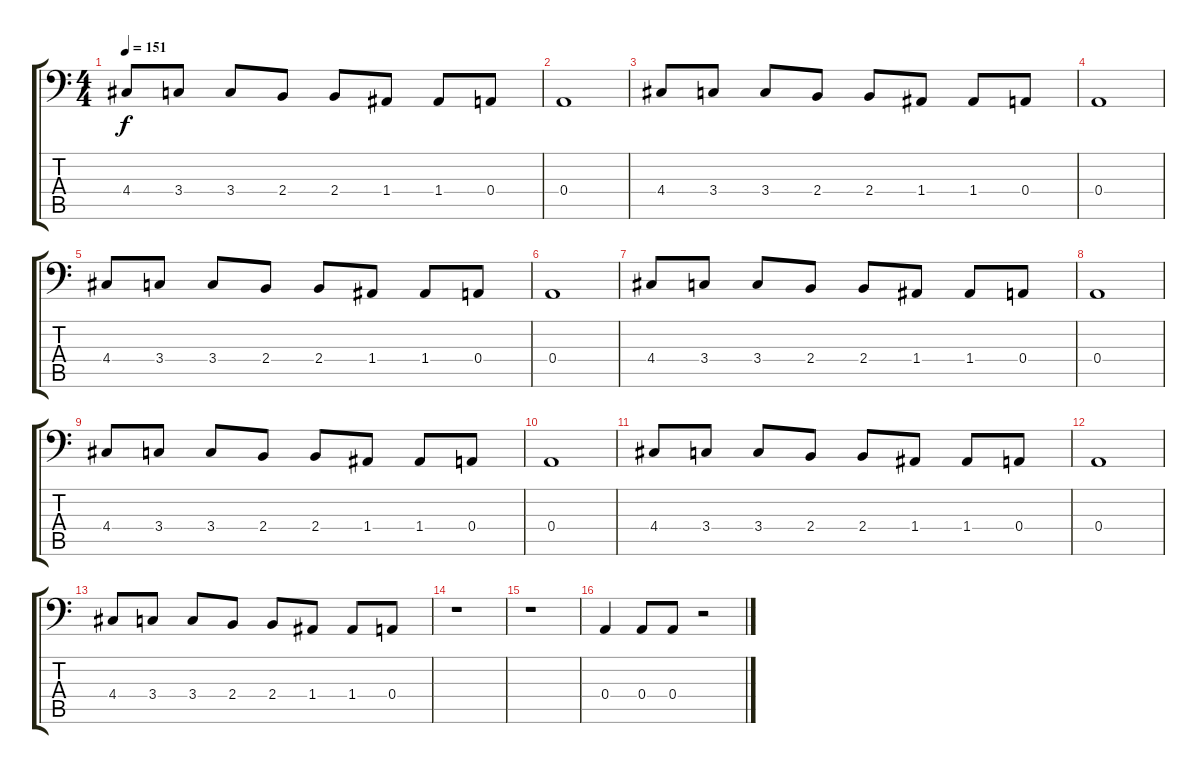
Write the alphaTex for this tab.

\track "" {instrument slapbass2}
\staff {score tabs}
\tuning (B2 G2 D2 A1 E1 A0) {hide}
\ts (4 4)
\tempo 151
\clef f4
\ks c
4.4.8{dy f} 3.4.8 3.4.8 2.4.8 2.4.8 1.4.8 1.4.8 0.4.8 |
0.4.1 |
4.4.8 3.4.8 3.4.8 2.4.8 2.4.8 1.4.8 1.4.8 0.4.8 |
0.4.1 |
4.4.8 3.4.8 3.4.8 2.4.8 2.4.8 1.4.8 1.4.8 0.4.8 |
0.4.1 |
4.4.8 3.4.8 3.4.8 2.4.8 2.4.8 1.4.8 1.4.8 0.4.8 |
0.4.1 |
4.4.8 3.4.8 3.4.8 2.4.8 2.4.8 1.4.8 1.4.8 0.4.8 |
0.4.1 |
4.4.8 3.4.8 3.4.8 2.4.8 2.4.8 1.4.8 1.4.8 0.4.8 |
0.4.1 |
4.4.8 3.4.8 3.4.8 2.4.8 2.4.8 1.4.8 1.4.8 0.4.8 |
r.1 |
r.1 |
0.4.4 0.4.8 0.4.8 r.2
